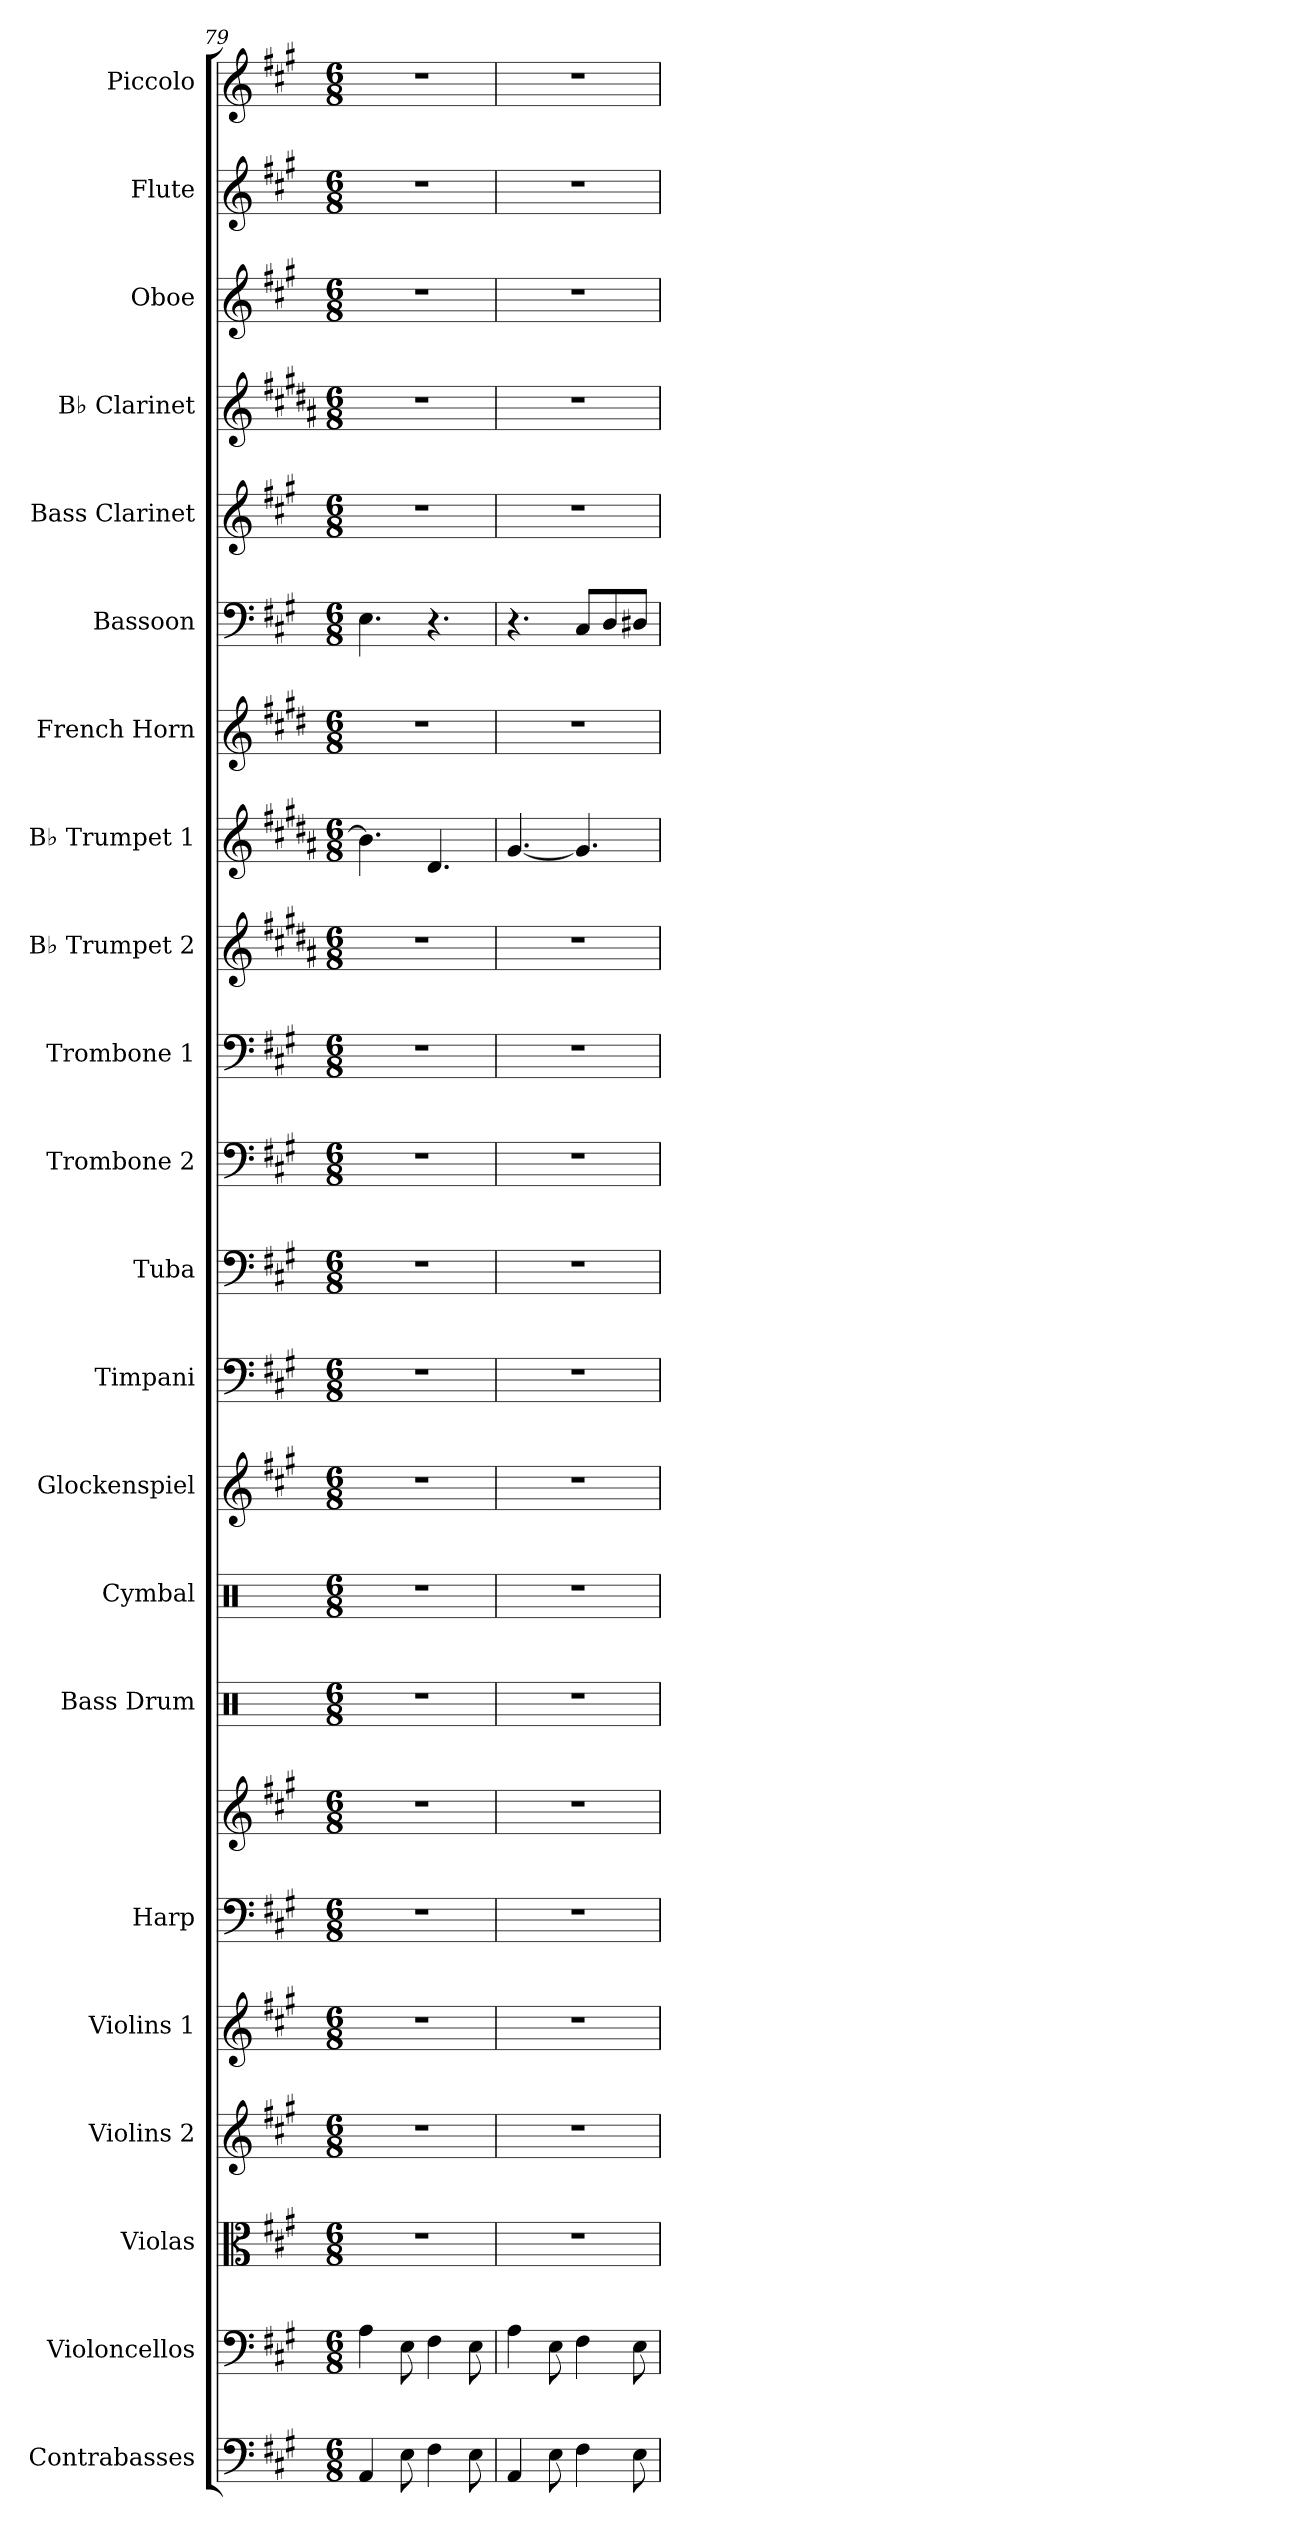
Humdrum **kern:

**kern	**kern	**kern	**kern	**kern	**kern	**kern	**kern	**kern	**kern	**kern	**kern	**kern	**kern	**kern	**kern	**kern	**kern	**kern	**kern	**kern	**kern	**kern
*part22	*part21	*part20	*part19	*part18	*part17	*part17	*part16	*part15	*part14	*part13	*part12	*part11	*part10	*part9	*part8	*part7	*part6	*part5	*part4	*part3	*part2	*part1
*staff23	*staff22	*staff21	*staff20	*staff19	*staff18	*staff17	*staff16	*staff15	*staff14	*staff13	*staff12	*staff11	*staff10	*staff9	*staff8	*staff7	*staff6	*staff5	*staff4	*staff3	*staff2	*staff1
*I"Contrabasses	*I"Violoncellos	*I"Violas	*I"Violins 2	*I"Violins 1	*I"Harp	*	*I"Bass Drum	*I"Cymbal	*I"Glockenspiel	*I"Timpani	*I"Tuba	*I"Trombone 2	*I"Trombone 1	*I"B♭ Trumpet 2	*I"B♭ Trumpet 1	*I"French Horn	*I"Bassoon	*I"Bass Clarinet	*I"B♭ Clarinet	*I"Oboe	*I"Flute	*I"Piccolo
*I'Cbs.	*I'Vcs.	*I'Vlas.	*I'Vlns. 2	*I'Vlns. 1	*I'Hrp.	*	*I'B. Dr.	*I'Cym.	*I'Glock.	*I'Timp.	*I'Tba.	*I'Tbn. 2	*I'Tbn. 1	*I'B♭ Tpt. 2	*I'B♭ Tpt. 1	*I'F Hn.	*I'Bsn.	*I'B. Cl.	*I'B♭ Cl.	*I'Ob.	*I'Fl.	*I'Picc.
*clefF4	*clefF4	*clefC3	*clefG2	*clefG2	*clefF4	*clefG2	*clefX	*clefX	*clefG2	*clefF4	*clefF4	*clefF4	*clefF4	*clefG2	*clefG2	*clefG2	*clefF4	*clefG2	*clefG2	*clefG2	*clefG2	*clefG2
*ITrd7c12	*	*	*	*	*	*	*	*	*ITrd-14c-24	*	*	*	*	*ITrd1c2	*ITrd1c2	*ITrd4c7	*	*ITrd8c14	*ITrd1c2	*	*	*ITrd-7c-12
*k[f#c#g#]	*k[f#c#g#]	*k[f#c#g#]	*k[f#c#g#]	*k[f#c#g#]	*k[f#c#g#]	*k[f#c#g#]	*k[]	*k[]	*k[f#c#g#]	*k[f#c#g#]	*k[f#c#g#]	*k[f#c#g#]	*k[f#c#g#]	*k[f#c#g#]	*k[f#c#g#]	*k[f#c#g#]	*k[f#c#g#]	*k[f#c#g#]	*k[f#c#g#]	*k[f#c#g#]	*k[f#c#g#]	*k[f#c#g#]
*M6/8	*M6/8	*M6/8	*M6/8	*M6/8	*M6/8	*M6/8	*M6/8	*M6/8	*M6/8	*M6/8	*M6/8	*M6/8	*M6/8	*M6/8	*M6/8	*M6/8	*M6/8	*M6/8	*M6/8	*M6/8	*M6/8	*M6/8
=79	=79	=79	=79	=79	=79	=79	=79	=79	=79	=79	=79	=79	=79	=79	=79	=79	=79	=79	=79	=79	=79	=79
4AAA/	4A\	2.r	2.r	2.r	2.r	2.r	2.r	2.r	2.r	2.r	2.r	2.r	2.r	2.r	4.a\]	2.r	4.E\	2.r	2.r	2.r	2.r	2.r
8EE\	8E\	.	.	.	.	.	.	.	.	.	.	.	.	.	.	.	.	.	.	.	.	.
4FF#\	4F#\	.	.	.	.	.	.	.	.	.	.	.	.	.	4.c#/	.	4.r	.	.	.	.	.
8EE\	8E\	.	.	.	.	.	.	.	.	.	.	.	.	.	.	.	.	.	.	.	.	.
=80	=80	=80	=80	=80	=80	=80	=80	=80	=80	=80	=80	=80	=80	=80	=80	=80	=80	=80	=80	=80	=80	=80
4AAA/	4A\	2.r	2.r	2.r	2.r	2.r	2.r	2.r	2.r	2.r	2.r	2.r	2.r	2.r	[4.f#/	2.r	4.r	2.r	2.r	2.r	2.r	2.r
8EE\	8E\	.	.	.	.	.	.	.	.	.	.	.	.	.	.	.	.	.	.	.	.	.
4FF#\	4F#\	.	.	.	.	.	.	.	.	.	.	.	.	.	4.f#/]	.	8C#/L	.	.	.	.	.
.	.	.	.	.	.	.	.	.	.	.	.	.	.	.	.	.	8D/	.	.	.	.	.
8EE\	8E\	.	.	.	.	.	.	.	.	.	.	.	.	.	.	.	8D#X/J	.	.	.	.	.
=	=	=	=	=	=	=	=	=	=	=	=	=	=	=	=	=	=	=	=	=	=	=
*-	*-	*-	*-	*-	*-	*-	*-	*-	*-	*-	*-	*-	*-	*-	*-	*-	*-	*-	*-	*-	*-	*-
